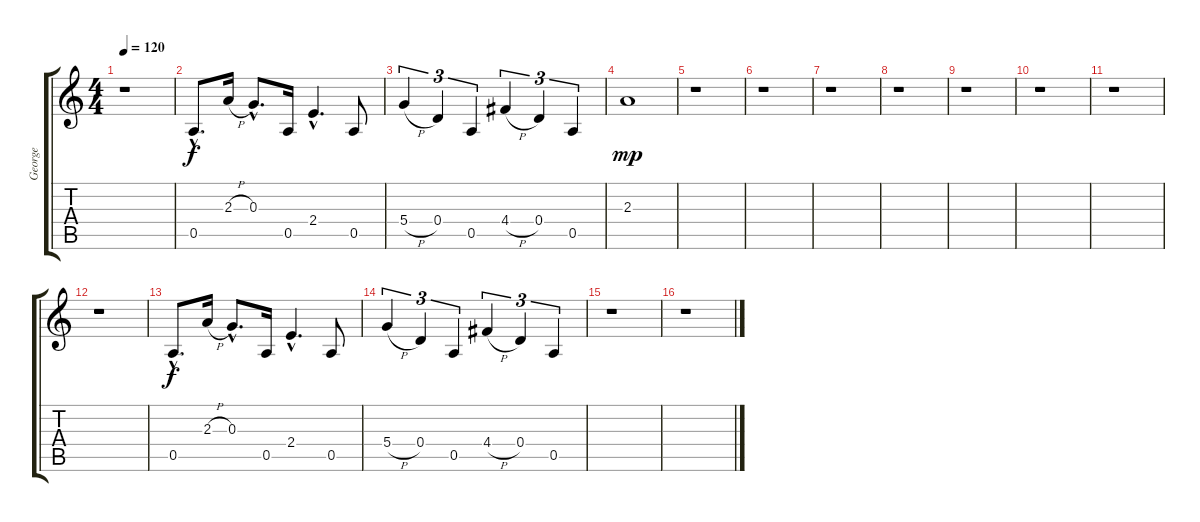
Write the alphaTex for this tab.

\track ("George" "George") {instrument overdrivenguitar}
\staff {score tabs}
\tuning (E4 B3 G3 D3 A2 E2) {hide}
\ts (4 4)
\tempo 120
\clef g2
\ks c
r.1{dy f} |
0.5{hac}.8{d} 2.3{h}.16 0.3{hac}.8{d} 0.5.16 2.4{hac}.4{d} 0.5.8 |
5.4{h}.4{tu (3 2)} 0.4.4{tu (3 2)} 0.5.4{tu (3 2)} 4.4{h}.4{tu (3 2)} 0.4.4{tu (3 2)} 0.5.4{tu (3 2)} |
2.3.1{dy mp} |
r.1 |
r.1 |
r.1 |
r.1 |
r.1 |
r.1 |
r.1 |
r.1 |
0.5{hac}.8{d dy f} 2.3{h}.16 0.3{hac}.8{d} 0.5.16 2.4{hac}.4{d} 0.5.8 |
5.4{h}.4{tu (3 2)} 0.4.4{tu (3 2)} 0.5.4{tu (3 2)} 4.4{h}.4{tu (3 2)} 0.4.4{tu (3 2)} 0.5.4{tu (3 2)} |
r.1 |
r.1
